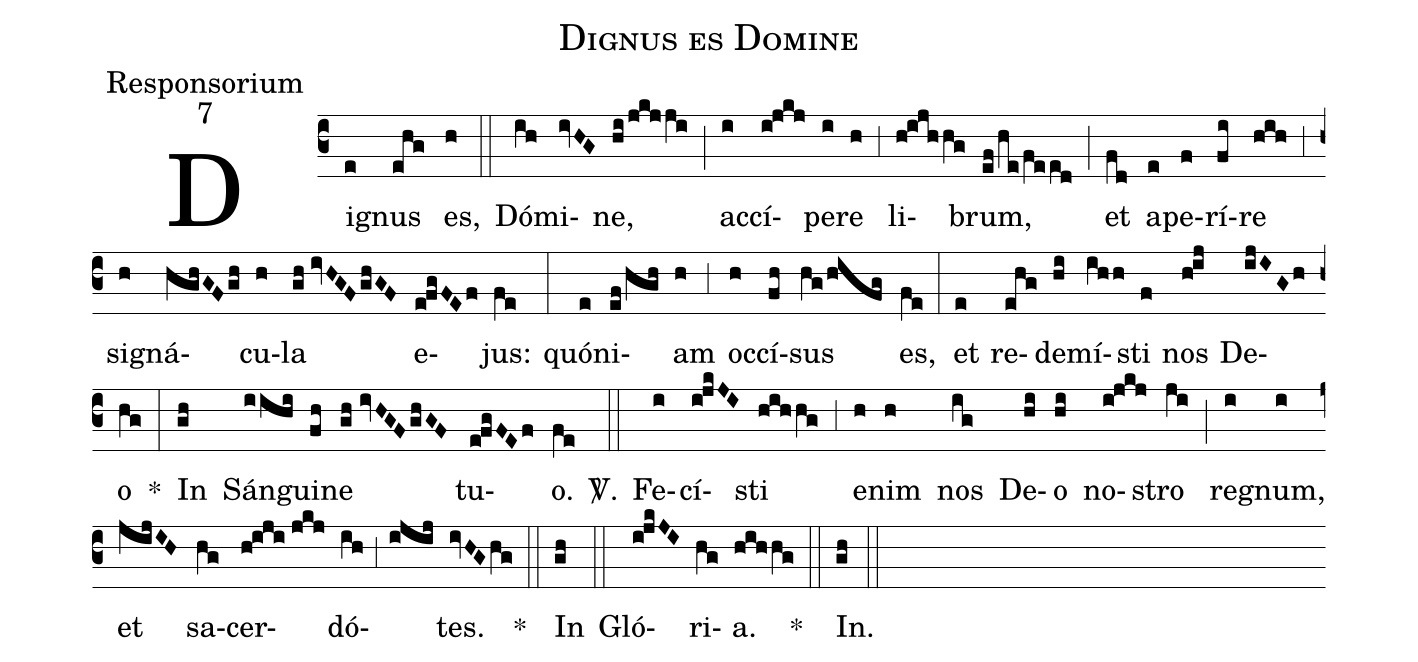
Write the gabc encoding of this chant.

name:Dignus es Domine;
office-part:Responsorium;
mode:7;
%%
(c3) Di(e)gnus(ehg) es,(h) (::) Dó(ih)mi(ivHG)ne,(hi/jkjji) (;) ac(i)cí(i!jkj)pe(i)re(h) (;3) li(h!ijhhg)brum,(ef/he/feed) (;) et(fd) a(e)pe(f)rí(fi)re(hih) (;3) si(h)gná(hghGFgh)cu(h)la(gh//ivHGF/ghGF) e(e!fgFEf)jus:(fe) (:) quó(e)ni(ef/hgh)am(h) (;3) oc(h)cí(fh)sus(hg/hifg) es,(fe) (:) et(e) re(ehg)de(hi)mí(ihh)sti(f) nos(h!ij) De(ijIGh)o(hg) *(:) In(gh) Sán(iihi)gui(fh)ne(gh//ivHGF/ghGF) tu(e!fgFEf)o.(fe) <sp>V/</sp>.(::) Fe(i)cí(i!jkJI)sti(hihhg) (;3) e(h)nim(h) nos(ig) De(hi)o(hi) no(i!jkj)stro(ji) (;) re(i)gnum,(i) et(jijIH) sa(hg)cer(h!iji//jkj)dó(ih;3ijij)tes.(ivHG/hg) *(::) In(gh) (::) Gló(i!jkJI)ri(hg)a.(hihhg) *(::) In.(gh) (::)
